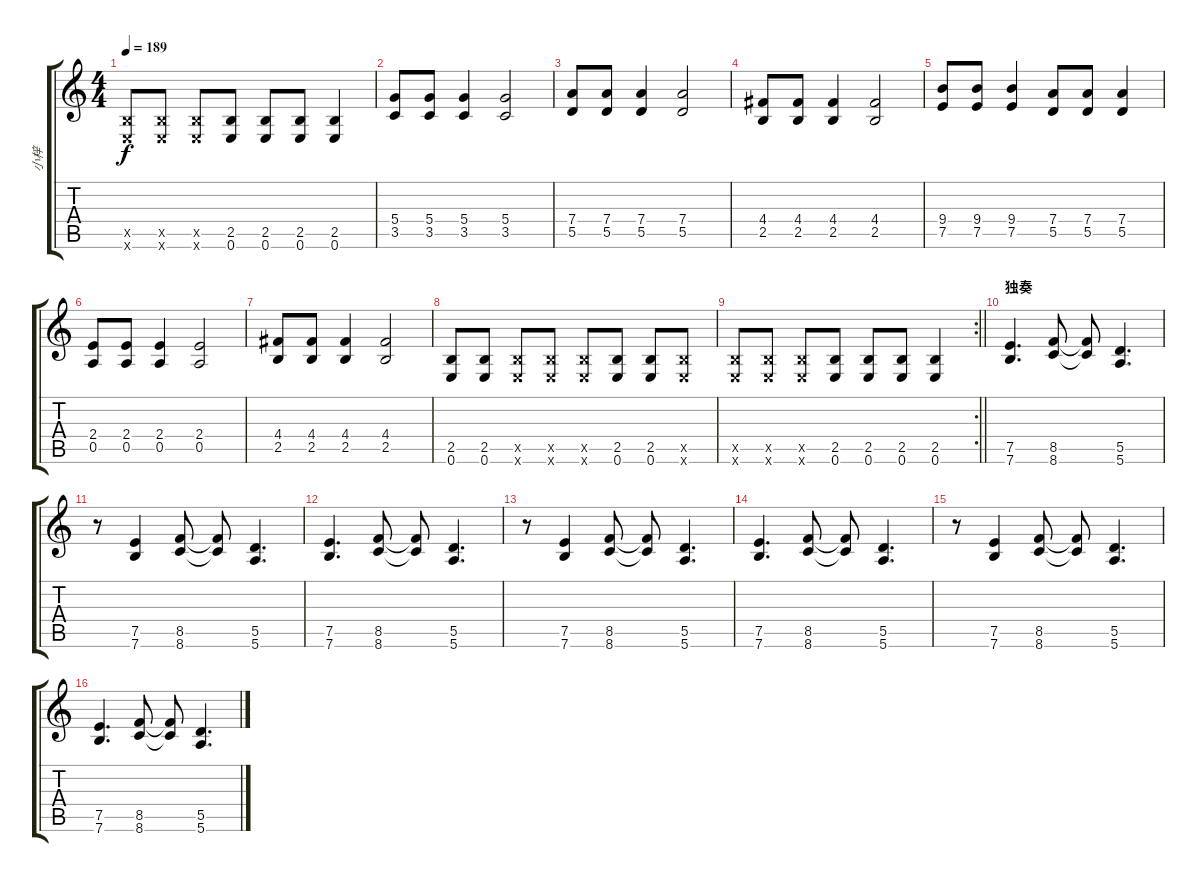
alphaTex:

\track ("小梓" "小梓") {instrument distortionguitar}
\staff {score tabs}
\tuning (E4 B3 G3 D3 A2 E2) {hide}
\ts (4 4)
\tempo 189
\clef g2
\ks c
(2.5{x} 0.6{x}).8{dy f} (2.5{x} 0.6{x}).8 (2.5{x} 0.6{x}).8 (2.5 0.6).8 (2.5 0.6).8 (2.5 0.6).8 (2.5 0.6).4 |
(5.4 3.5).8 (5.4 3.5).8 (5.4 3.5).4 (5.4 3.5).2 |
(7.4 5.5).8 (7.4 5.5).8 (7.4 5.5).4 (7.4 5.5).2 |
(4.4 2.5).8 (4.4 2.5).8 (4.4 2.5).4 (4.4 2.5).2 |
(9.4 7.5).8 (9.4 7.5).8 (9.4 7.5).4 (7.4 5.5).8 (7.4 5.5).8 (7.4 5.5).4 |
(2.4 0.5).8 (2.4 0.5).8 (2.4 0.5).4 (2.4 0.5).2 |
(4.4 2.5).8 (4.4 2.5).8 (4.4 2.5).4 (4.4 2.5).2 |
(2.5 0.6).8 (2.5 0.6).8 (2.5{x} 0.6{x}).8 (2.5{x} 0.6{x}).8 (2.5{x} 0.6{x}).8 (2.5 0.6).8 (2.5 0.6).8 (2.5{x} 0.6{x}).8 |
\rc 2
\barLineRight lightlight
(2.5{x} 0.6{x}).8 (2.5{x} 0.6{x}).8 (2.5{x} 0.6{x}).8 (2.5 0.6).8 (2.5 0.6).8 (2.5 0.6).8 (2.5 0.6).4 |
\section ("" "独奏")
(7.5 7.6).4{d} (8.5 8.6).8 (8.5{t} 8.6{t}).8 (5.5 5.6).4{d} |
r.8 (7.5 7.6).4 (8.5 8.6).8 (8.5{t} 8.6{t}).8 (5.5 5.6).4{d} |
(7.5 7.6).4{d} (8.5 8.6).8 (8.5{t} 8.6{t}).8 (5.5 5.6).4{d} |
r.8 (7.5 7.6).4 (8.5 8.6).8 (8.5{t} 8.6{t}).8 (5.5 5.6).4{d} |
(7.5 7.6).4{d} (8.5 8.6).8 (8.5{t} 8.6{t}).8 (5.5 5.6).4{d} |
r.8 (7.5 7.6).4 (8.5 8.6).8 (8.5{t} 8.6{t}).8 (5.5 5.6).4{d} |
(7.5 7.6).4{d} (8.5 8.6).8 (8.5{t} 8.6{t}).8 (5.5 5.6).4{d}
